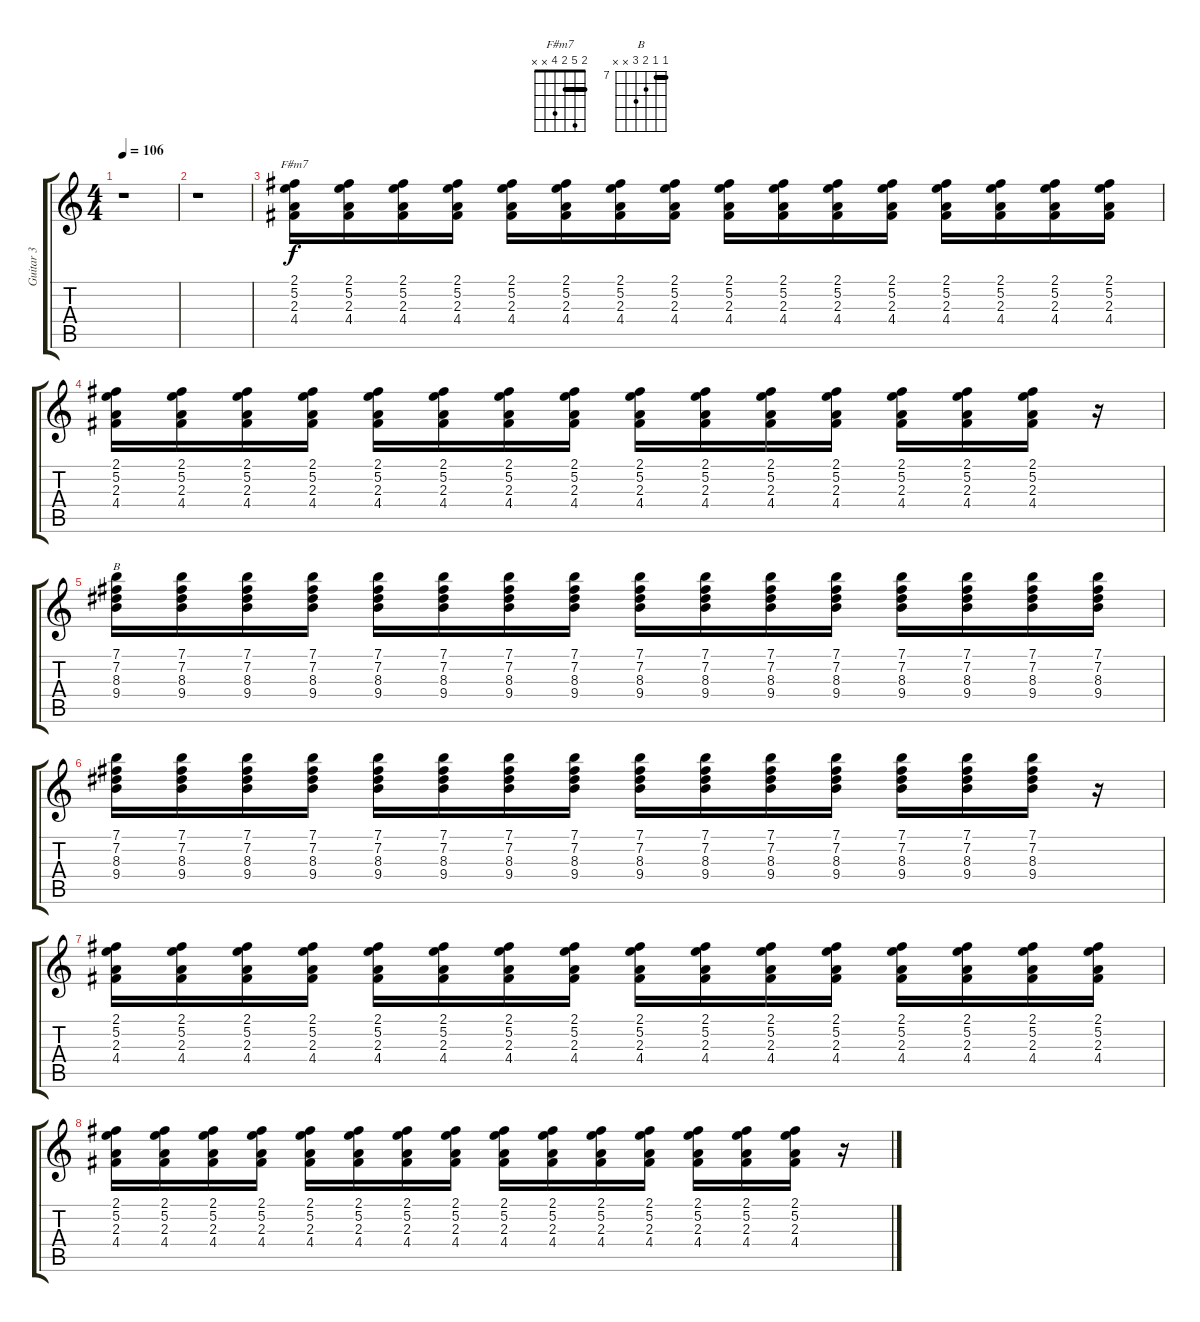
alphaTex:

\track ("Guitar 3" "Guitar 3") {instrument distortionguitar}
\staff {score tabs}
\tuning (E4 B3 G3 D3 A2 E2) {hide}
\chord ("F#m7" 2 5 2 4 x x) {barre 2}
\chord ("B" 7 7 8 9 x x) {firstfret 7 barre 7}
\ts (4 4)
\tempo 106
\clef g2
\ks c
r.1{dy f} |
r.1 |
(2.1 5.2 2.3 4.4).16{ch "F#m7"} (2.1 5.2 2.3 4.4).16 (2.1 5.2 2.3 4.4).16 (2.1 5.2 2.3 4.4).16 (2.1 5.2 2.3 4.4).16 (2.1 5.2 2.3 4.4).16 (2.1 5.2 2.3 4.4).16 (2.1 5.2 2.3 4.4).16 (2.1 5.2 2.3 4.4).16 (2.1 5.2 2.3 4.4).16 (2.1 5.2 2.3 4.4).16 (2.1 5.2 2.3 4.4).16 (2.1 5.2 2.3 4.4).16 (2.1 5.2 2.3 4.4).16 (2.1 5.2 2.3 4.4).16 (2.1 5.2 2.3 4.4).16 |
(2.1 5.2 2.3 4.4).16 (2.1 5.2 2.3 4.4).16 (2.1 5.2 2.3 4.4).16 (2.1 5.2 2.3 4.4).16 (2.1 5.2 2.3 4.4).16 (2.1 5.2 2.3 4.4).16 (2.1 5.2 2.3 4.4).16 (2.1 5.2 2.3 4.4).16 (2.1 5.2 2.3 4.4).16 (2.1 5.2 2.3 4.4).16 (2.1 5.2 2.3 4.4).16 (2.1 5.2 2.3 4.4).16 (2.1 5.2 2.3 4.4).16 (2.1 5.2 2.3 4.4).16 (2.1 5.2 2.3 4.4).16 r.16 |
(7.1 7.2 8.3 9.4).16{ch "B"} (7.1 7.2 8.3 9.4).16 (7.1 7.2 8.3 9.4).16 (7.1 7.2 8.3 9.4).16 (7.1 7.2 8.3 9.4).16 (7.1 7.2 8.3 9.4).16 (7.1 7.2 8.3 9.4).16 (7.1 7.2 8.3 9.4).16 (7.1 7.2 8.3 9.4).16 (7.1 7.2 8.3 9.4).16 (7.1 7.2 8.3 9.4).16 (7.1 7.2 8.3 9.4).16 (7.1 7.2 8.3 9.4).16 (7.1 7.2 8.3 9.4).16 (7.1 7.2 8.3 9.4).16 (7.1 7.2 8.3 9.4).16 |
(7.1 7.2 8.3 9.4).16 (7.1 7.2 8.3 9.4).16 (7.1 7.2 8.3 9.4).16 (7.1 7.2 8.3 9.4).16 (7.1 7.2 8.3 9.4).16 (7.1 7.2 8.3 9.4).16 (7.1 7.2 8.3 9.4).16 (7.1 7.2 8.3 9.4).16 (7.1 7.2 8.3 9.4).16 (7.1 7.2 8.3 9.4).16 (7.1 7.2 8.3 9.4).16 (7.1 7.2 8.3 9.4).16 (7.1 7.2 8.3 9.4).16 (7.1 7.2 8.3 9.4).16 (7.1 7.2 8.3 9.4).16 r.16 |
(2.1 5.2 2.3 4.4).16 (2.1 5.2 2.3 4.4).16 (2.1 5.2 2.3 4.4).16 (2.1 5.2 2.3 4.4).16 (2.1 5.2 2.3 4.4).16 (2.1 5.2 2.3 4.4).16 (2.1 5.2 2.3 4.4).16 (2.1 5.2 2.3 4.4).16 (2.1 5.2 2.3 4.4).16 (2.1 5.2 2.3 4.4).16 (2.1 5.2 2.3 4.4).16 (2.1 5.2 2.3 4.4).16 (2.1 5.2 2.3 4.4).16 (2.1 5.2 2.3 4.4).16 (2.1 5.2 2.3 4.4).16 (2.1 5.2 2.3 4.4).16 |
(2.1 5.2 2.3 4.4).16 (2.1 5.2 2.3 4.4).16 (2.1 5.2 2.3 4.4).16 (2.1 5.2 2.3 4.4).16 (2.1 5.2 2.3 4.4).16 (2.1 5.2 2.3 4.4).16 (2.1 5.2 2.3 4.4).16 (2.1 5.2 2.3 4.4).16 (2.1 5.2 2.3 4.4).16 (2.1 5.2 2.3 4.4).16 (2.1 5.2 2.3 4.4).16 (2.1 5.2 2.3 4.4).16 (2.1 5.2 2.3 4.4).16 (2.1 5.2 2.3 4.4).16 (2.1 5.2 2.3 4.4).16 r.16
